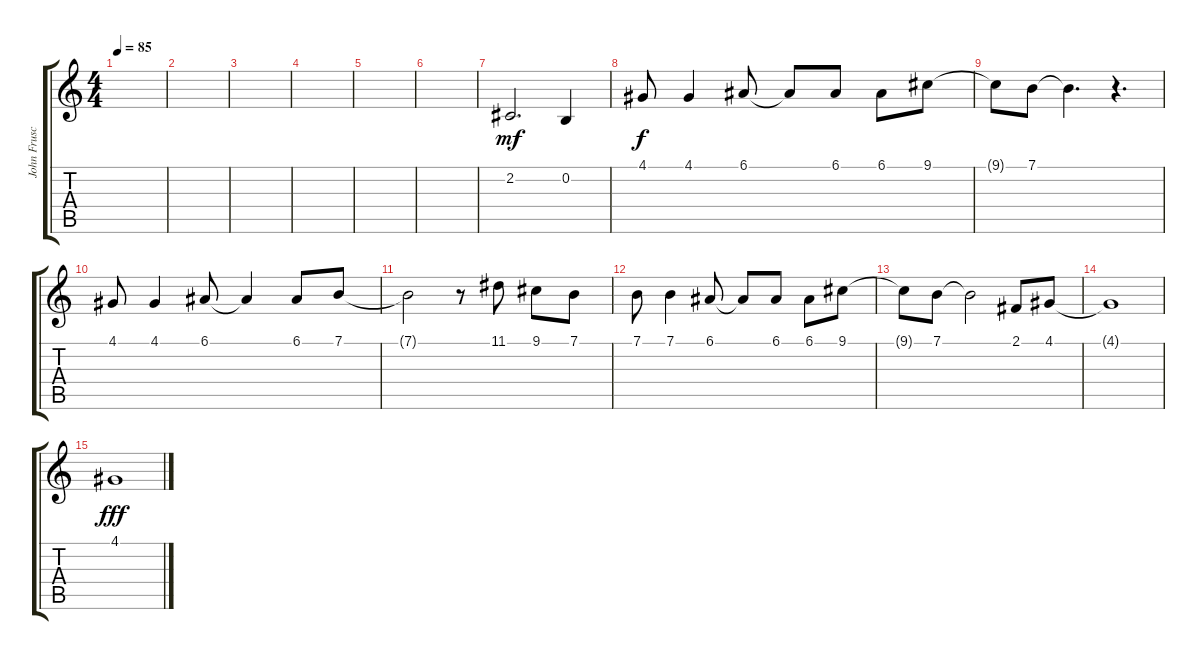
\track ("John Frusciante (Vocals)" "John Frusc") {instrument altosax}
\staff {score tabs}
\tuning (E4 B3 G3 D3 A2 E2) {hide}
\ts (4 4)
\tempo 85
\clef g2
\ks c
|
|
|
|
|
|
2.2.2{d dy mf} 0.2.4 |
4.1.8{dy f} 4.1.4 6.1.8 6.1{t}.8 6.1.8 6.1.8 9.1.8 |
9.1{t}.8 7.1.8 7.1{t}.4{d} r.4{d} |
4.1.8 4.1.4 6.1.8 6.1{t}.4 6.1.8 7.1.8 |
7.1{t}.2 r.8 11.1.8 9.1.8 7.1.8 |
7.1.8 7.1.4 6.1.8 6.1{t}.8 6.1.8 6.1.8 9.1.8 |
9.1{t}.8 7.1.8 7.1{t}.2 2.1.8 4.1.8 |
4.1{t}.1 |
4.1.1{dy fff}
